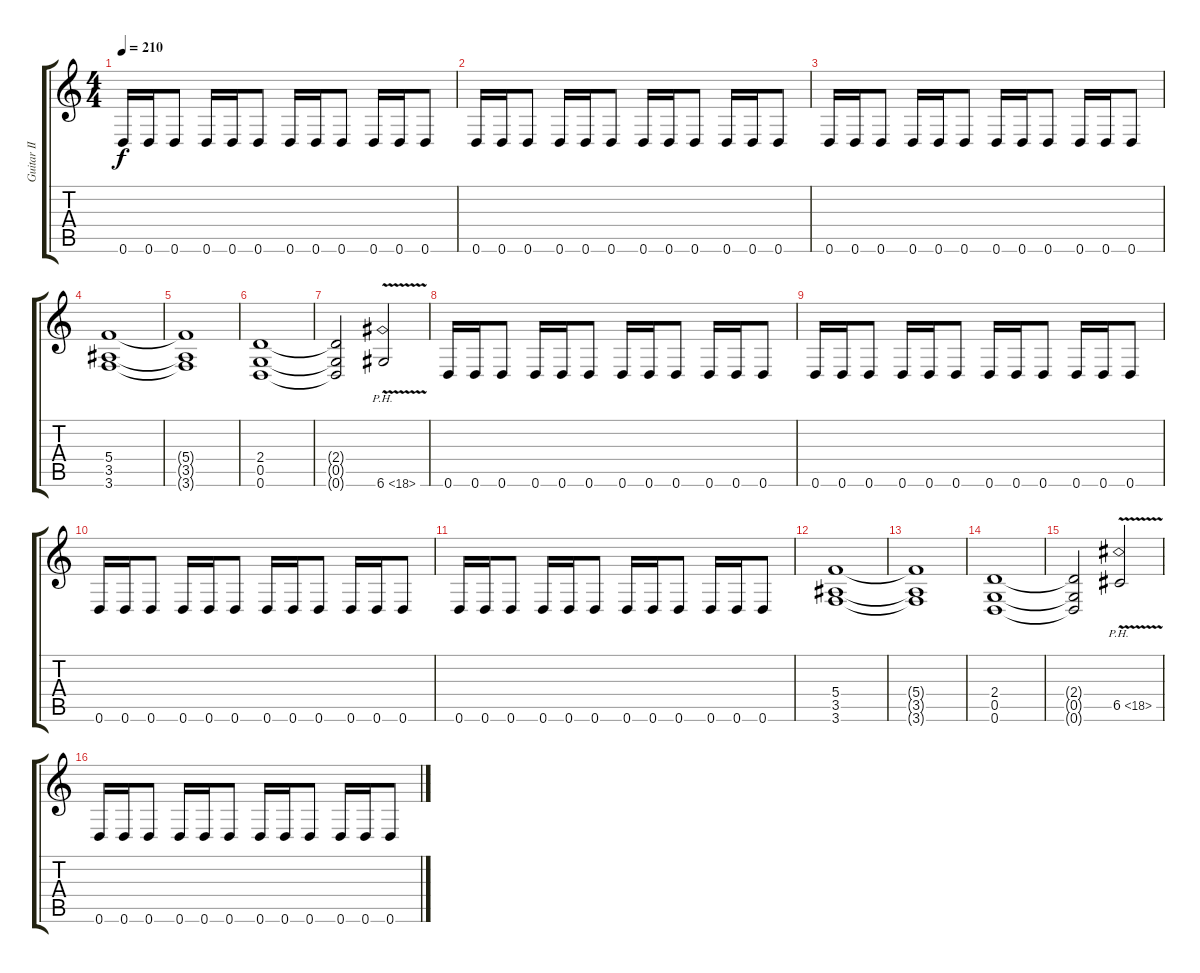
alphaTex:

\track ("Guitar II" "Guitar II") {instrument distortionguitar}
\staff {score tabs}
\tuning (D4 A3 F3 C3 G2 D2) {hide}
\ts (4 4)
\tempo 210
\clef g2
\ks c
0.6.16{dy f} 0.6.16 0.6.8 0.6.16 0.6.16 0.6.8 0.6.16 0.6.16 0.6.8 0.6.16 0.6.16 0.6.8 |
0.6.16 0.6.16 0.6.8 0.6.16 0.6.16 0.6.8 0.6.16 0.6.16 0.6.8 0.6.16 0.6.16 0.6.8 |
0.6.16 0.6.16 0.6.8 0.6.16 0.6.16 0.6.8 0.6.16 0.6.16 0.6.8 0.6.16 0.6.16 0.6.8 |
(5.4 3.5 3.6).1 |
(5.4{t} 3.5{t} 3.6{t}).1 |
(2.4 0.5 0.6).1 |
(2.4{t} 0.5{t} 0.6{t}).2 6.6{ph 12 v}.2 |
0.6.16 0.6.16 0.6.8 0.6.16 0.6.16 0.6.8 0.6.16 0.6.16 0.6.8 0.6.16 0.6.16 0.6.8 |
0.6.16 0.6.16 0.6.8 0.6.16 0.6.16 0.6.8 0.6.16 0.6.16 0.6.8 0.6.16 0.6.16 0.6.8 |
0.6.16 0.6.16 0.6.8 0.6.16 0.6.16 0.6.8 0.6.16 0.6.16 0.6.8 0.6.16 0.6.16 0.6.8 |
0.6.16 0.6.16 0.6.8 0.6.16 0.6.16 0.6.8 0.6.16 0.6.16 0.6.8 0.6.16 0.6.16 0.6.8 |
(5.4 3.5 3.6).1 |
(5.4{t} 3.5{t} 3.6{t}).1 |
(2.4 0.5 0.6).1 |
(2.4{t} 0.5{t} 0.6{t}).2 6.5{ph 12 v}.2 |
0.6.16 0.6.16 0.6.8 0.6.16 0.6.16 0.6.8 0.6.16 0.6.16 0.6.8 0.6.16 0.6.16 0.6.8
